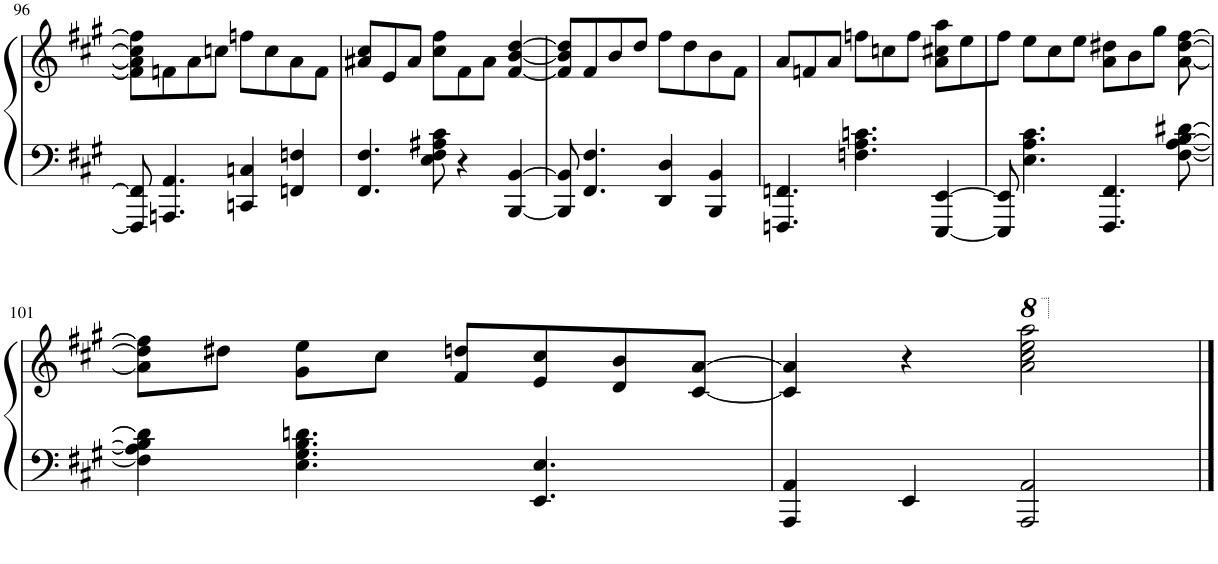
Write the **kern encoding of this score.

**kern	**kern
*part1	*part1
*staff2	*staff1
*I"Piano	*
*I'Pno.	*
!!LO:PB:g=z
*clefF4	*clefG2
*k[f#c#g#]	*k[f#c#g#]
*M4/4	*M4/4
*met(c)	*met(c)
=96	=96
8FFF/] 8FF/]	8f\] 8a\] 8cc\] 8ff\]L
4.AAAn/ 4.AA/	8fn\
.	8a\
.	8ccn\J
4CCn/ 4Cn/	8ffn\L
.	8cc\
4FFn/ 4Fn/	8a\
.	8f\J
=97	=97
4.FF#/ 4.F#/	8a#X/ 8cc#/L
.	8e/
.	8a#/J
8E\ 8F#\ 8A#X\ 8c#\	8cc#\ 8ff#\L
4r	8f#\
.	8a#\J
[4BBB/ [4BB/	[4f#/ [4b/ [4dd/
=98	=98
8BBB/] 8BB/]	8f#/] 8b/] 8dd/]L
4.FF#/ 4.F#/	8f#/
.	8b/
.	8dd/J
4DD/ 4D/	8ff#\L
.	8dd\
4BBB/ 4BB/	8b\
.	8f#\J
=99	=99
4.FFFn/ 4.FFn/	8a/L
.	8fn/
.	8a/J
4.Fn\ 4.A\ 4.cn\	8ffn\L
.	8ccn\
.	8ff\J
[4EEE/ [4EE/	8a\ 8cc#X\ 8aa\L
.	8ee\
=100	=100
8EEE/] 8EE/]	8ff#\J
4.E\ 4.A\ 4.c#\	8ee\L
.	8cc#\
.	8ee\J
4.FFF#/ 4.FF#/	8a\ 8dd#X\L
.	8b\
.	8gg#\J
[8F#\ [8A\ [8B\ [8d#X\	[8a\ [8dd#\ [8ff#\
!!LO:LB:g=z
=101	=101
4F#\] 4A\] 4B\] 4d#\]	8a\] 8dd#\] 8ff#\]L
.	8dd#X\J
4.E\ 4.G#\ 4.B\ 4.dn\	8g#\ 8ee\L
.	8cc#\J
.	8f#/ 8ddn/L
4.EE/ 4.E/	8e/ 8cc#/
.	8d/ 8b/
.	[8c#/ [8a/J
=102	=102
4AAA/ 4AA/	4c#/] 4a/]
4EE/	4r
*	*8va
2AAA/ 2AA/	2aa\ 2ccc#\ 2eee\ 2aaa\
*	*X8va
==	==
*-	*-
